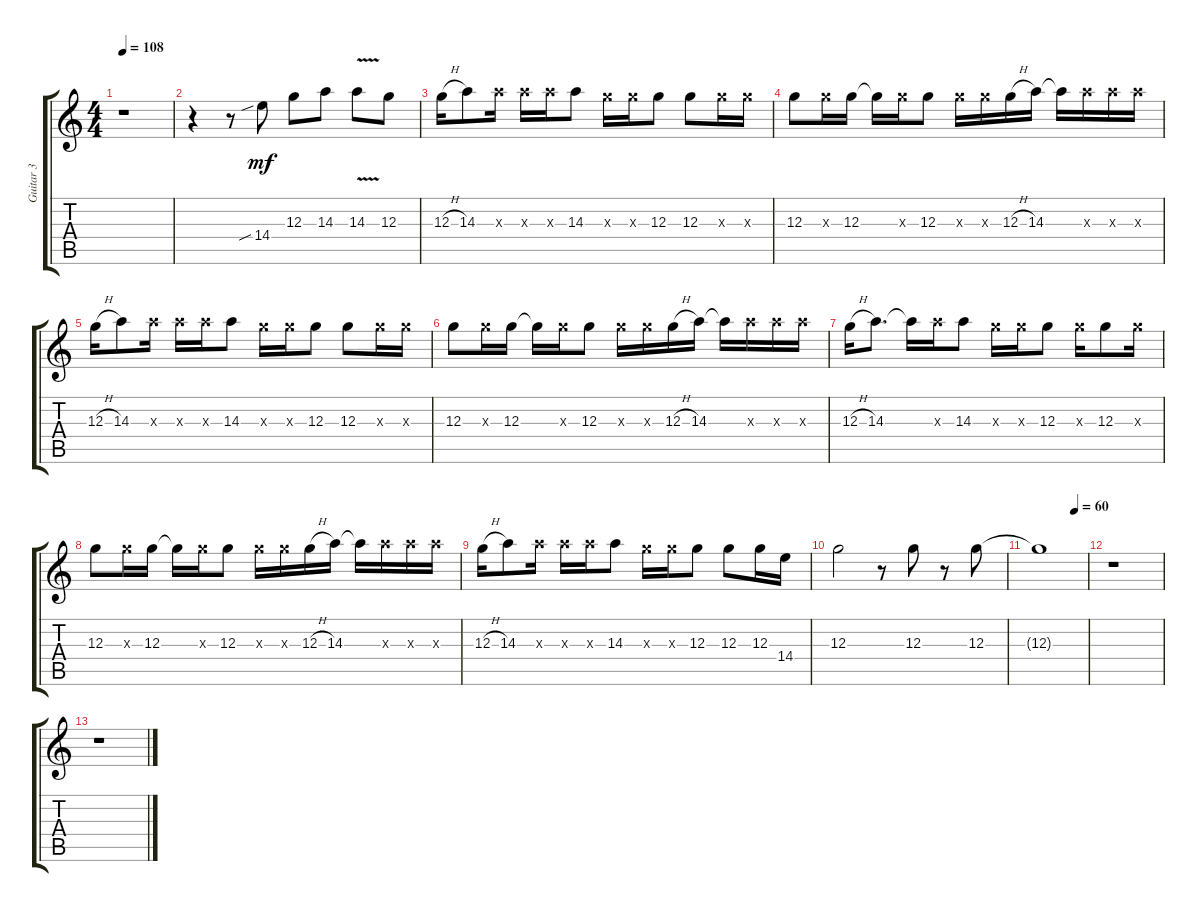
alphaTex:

\track ("Guitar 3" "Guitar 3") {instrument electricguitarclean}
\staff {score tabs}
\tuning (E4 B3 G3 D3 A2 E2) {hide}
\ts (4 4)
\tempo 108
\clef g2
\ks c
r.1{dy mf} |
r.4 r.8 14.4{sib}.8 12.3.8 14.3.8 14.3{v}.8 12.3.8 |
12.3{h}.16 14.3.8 14.3{x}.16 14.3{x}.16 14.3{x}.16 14.3.8 12.3{x}.16 12.3{x}.16 12.3.8 12.3.8 12.3{x}.16 12.3{x}.16 |
12.3.8 12.3{x}.16 12.3.16 12.3{t}.16 12.3{x}.16 12.3.8 12.3{x}.16 12.3{x}.16 12.3{h}.16 14.3.16 14.3{t}.16 14.3{x}.16 14.3{x}.16 14.3{x}.16 |
12.3{h}.16 14.3.8 14.3{x}.16 14.3{x}.16 14.3{x}.16 14.3.8 12.3{x}.16 12.3{x}.16 12.3.8 12.3.8 12.3{x}.16 12.3{x}.16 |
12.3.8 12.3{x}.16 12.3.16 12.3{t}.16 12.3{x}.16 12.3.8 12.3{x}.16 12.3{x}.16 12.3{h}.16 14.3.16 14.3{t}.16 14.3{x}.16 14.3{x}.16 14.3{x}.16 |
12.3{h}.16 14.3.8{d} 14.3{t}.16 14.3{x}.16 14.3.8 12.3{x}.16 12.3{x}.16 12.3.8 12.3{x}.16 12.3.8 12.3{x}.16 |
12.3.8 12.3{x}.16 12.3.16 12.3{t}.16 12.3{x}.16 12.3.8 12.3{x}.16 12.3{x}.16 12.3{h}.16 14.3.16 14.3{t}.16 14.3{x}.16 14.3{x}.16 14.3{x}.16 |
12.3{h}.16 14.3.8 14.3{x}.16 14.3{x}.16 14.3{x}.16 14.3.8 12.3{x}.16 12.3{x}.16 12.3.8 12.3.8 12.3.16 14.4.16 |
12.3.2 r.8 12.3.8 r.8 12.3.8 |
\tempo (60 0.75)
12.3{t}.1 |
r.1 |
r.1
